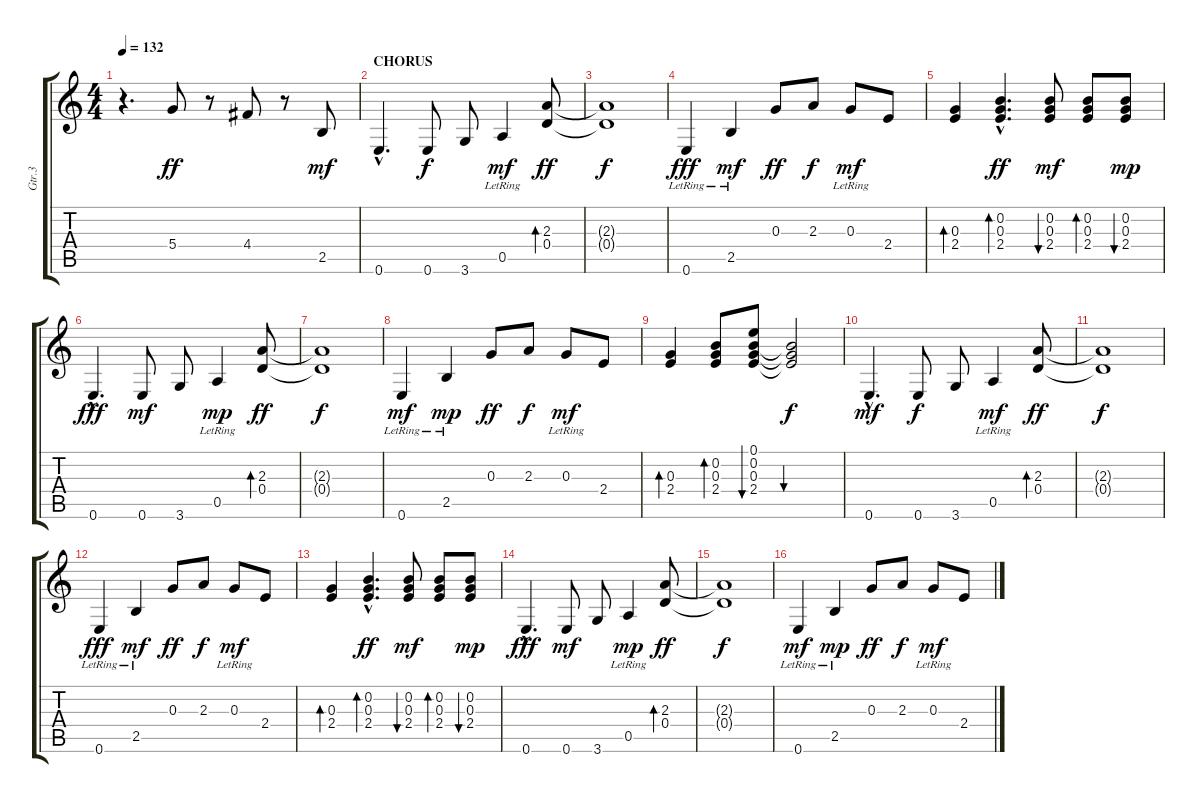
\track ("Gtr.3" "Gtr.3") {instrument electricguitarclean}
\staff {score tabs}
\tuning (E4 B3 G3 D3 A2 E2) {hide}
\ts (4 4)
\tempo 132
\clef g2
\ks c
r.4{d dy mf} 5.4.8{dy ff} r.8 4.4.8 r.8 2.5.8{dy mf} |
\section ("" "CHORUS")
0.6{hac}.4{d} 0.6.8{dy f} 3.6.8 0.5{lr}.4{dy mf} (2.3 0.4).8{bd 60 dy ff} |
(2.3{t} 0.4{t}).1{dy f} |
0.6{lr}.4{dy fff} 2.5{lr}.4{dy mf} 0.3.8{dy ff} 2.3.8{dy f} 0.3{lr}.8{dy mf} 2.4.8 |
(0.3 2.4).4{bd 120} (0.2{hac} 0.3{hac} 2.4{hac}).4{d bd 60 dy ff} (0.2 0.3 2.4).8{bu 30 dy mf} (0.2 0.3 2.4).8{bd 30} (0.2 0.3 2.4).8{bu 30 dy mp} |
0.6{hac}.4{d dy fff} 0.6.8{dy mf} 3.6.8 0.5{lr}.4{dy mp} (2.3 0.4).8{bd 60 dy ff} |
(2.3{t} 0.4{t}).1{dy f} |
0.6{lr}.4{dy mf} 2.5{lr}.4{dy mp} 0.3.8{dy ff} 2.3.8{dy f} 0.3{lr}.8{dy mf} 2.4.8 |
(0.3 2.4).4{bd 120} (0.2 0.3 2.4).8{bd 30} (0.1 0.2 0.3 2.4).8{bu 30} (0.2{t} 0.3{t} 2.4{t}).2{bu 30 dy f} |
0.6{hac}.4{d dy mf} 0.6.8{dy f} 3.6.8 0.5{lr}.4{dy mf} (2.3 0.4).8{bd 60 dy ff} |
(2.3{t} 0.4{t}).1{dy f} |
0.6{lr}.4{dy fff} 2.5{lr}.4{dy mf} 0.3.8{dy ff} 2.3.8{dy f} 0.3{lr}.8{dy mf} 2.4.8 |
(0.3 2.4).4{bd 120} (0.2{hac} 0.3{hac} 2.4{hac}).4{d bd 60 dy ff} (0.2 0.3 2.4).8{bu 30 dy mf} (0.2 0.3 2.4).8{bd 30} (0.2 0.3 2.4).8{bu 30 dy mp} |
0.6{hac}.4{d dy fff} 0.6.8{dy mf} 3.6.8 0.5{lr}.4{dy mp} (2.3 0.4).8{bd 60 dy ff} |
(2.3{t} 0.4{t}).1{dy f} |
0.6{lr}.4{dy mf} 2.5{lr}.4{dy mp} 0.3.8{dy ff} 2.3.8{dy f} 0.3{lr}.8{dy mf} 2.4.8
